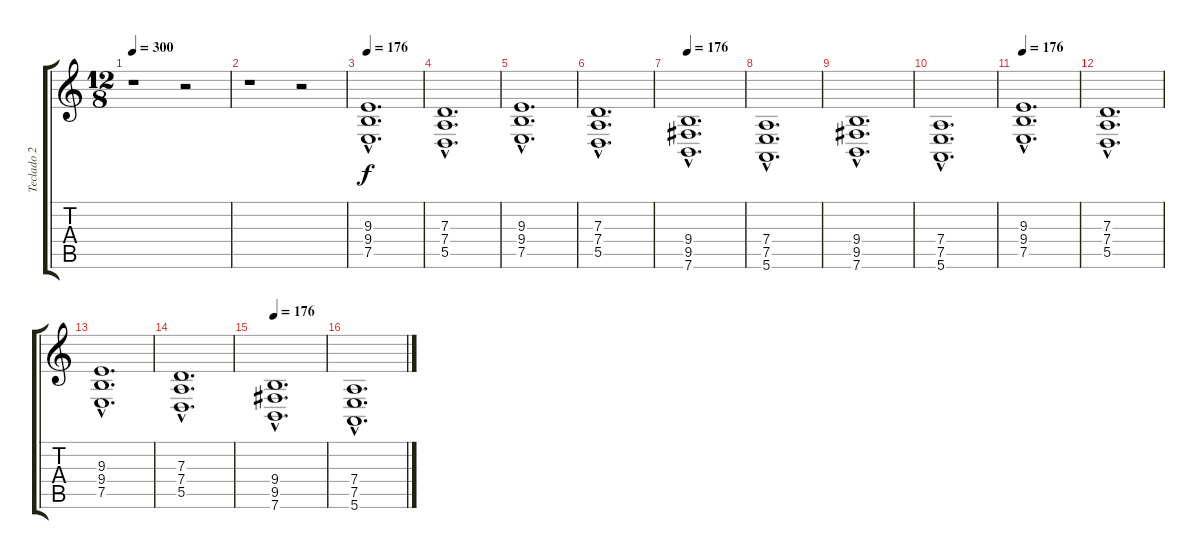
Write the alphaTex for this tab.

\track ("Teclado 2" "Teclado 2") {instrument choiraahs}
\staff {score tabs}
\tuning (E4 B3 G3 D3 A2 E2) {hide}
\ts (12 8)
\tempo 300
\clef g2
\ks c
r.1{dy f} r.2 |
r.1 r.2 |
\tempo 176
(9.3{hac} 9.4{hac} 7.5{hac}).1{d} |
(7.3{hac} 7.4{hac} 5.5{hac}).1{d} |
(9.3{hac} 9.4{hac} 7.5{hac}).1{d} |
(7.3{hac} 7.4{hac} 5.5{hac}).1{d} |
\tempo 176
(9.4{hac} 9.5{hac} 7.6{hac}).1{d} |
(7.4{hac} 7.5{hac} 5.6{hac}).1{d} |
(9.4{hac} 9.5{hac} 7.6{hac}).1{d} |
(7.4{hac} 7.5{hac} 5.6{hac}).1{d} |
\tempo 176
(9.3{hac} 9.4{hac} 7.5{hac}).1{d} |
(7.3{hac} 7.4{hac} 5.5{hac}).1{d} |
(9.3{hac} 9.4{hac} 7.5{hac}).1{d} |
(7.3{hac} 7.4{hac} 5.5{hac}).1{d} |
\tempo 176
(9.4{hac} 9.5{hac} 7.6{hac}).1{d} |
(7.4{hac} 7.5{hac} 5.6{hac}).1{d}
